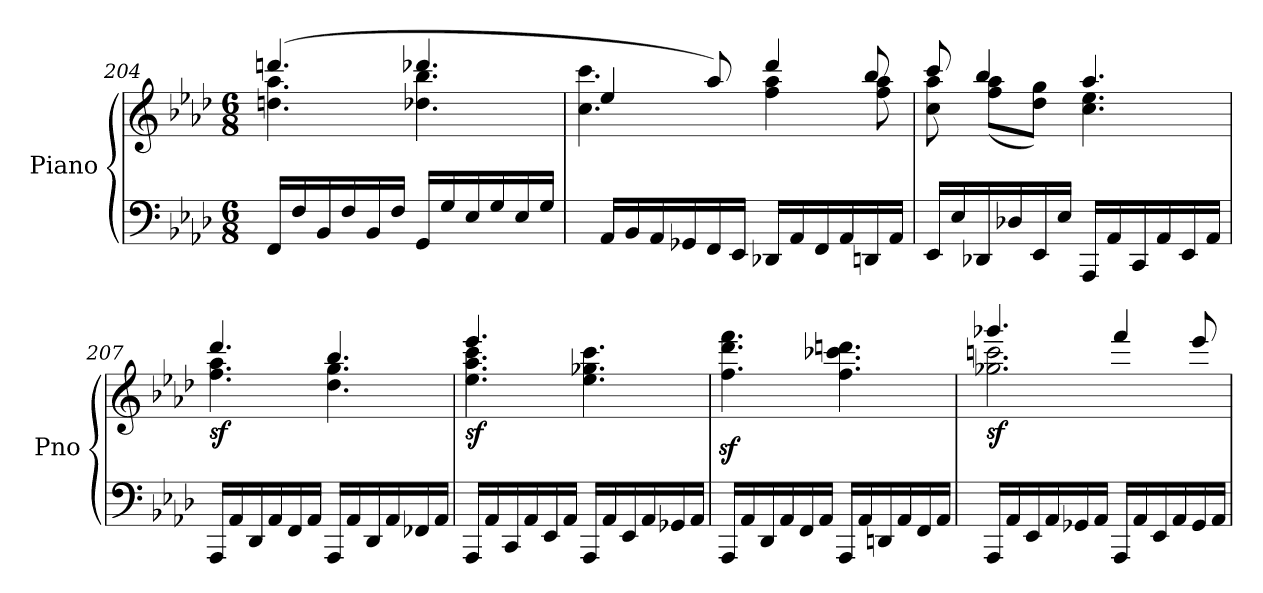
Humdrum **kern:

**kern	**kern	**dynam
*part1	*part1	*part1
*staff2	*staff1	*staff1/2
*I"Piano	*	*
*I'Pno	*	*
*clefF4	*clefG2	*
*k[b-e-a-d-]	*k[b-e-a-d-]	*
*A-:	*A-:	*
*M6/8	*M6/8	*
=204	=204	=204
*	*^	*
16FF/LL	(4.dddn/	4.ddn\ 4.aa-\	.
16F/	.	.	.
16BB-/	.	.	.
16F/	.	.	.
16BB-/	.	.	.
16F/JJ	.	.	.
16GG/LL	4.ddd-X/	4.dd-X\ 4.bb-\	.
16G/	.	.	.
16E-/	.	.	.
16G/	.	.	.
16E-/	.	.	.
16G/JJ	.	.	.
=205	=205	=205	=205
16AA-/LL	4ee-/	4.cc\ 4.ccc\	.
16BB-/	.	.	.
16AA-/	.	.	.
16GG-X/	.	.	.
16FF/	8aa-/)	.	.
16EE-/JJ	.	.	.
16DD-X/LL	4ddd-/	4ff\ 4aa-\	.
16AA-/	.	.	.
16FF/	.	.	.
16AA-/	.	.	.
16DDn/	8bb-/	8ff\ 8aa-\	.
16AA-/JJ	.	.	.
=206	=206	=206	=206
16EE-/LL	8ccc/	8cc\ 8aa-\	.
16E-/	.	.	.
16DD-X/	4bb-/	(8ff\ 8aa-\L	.
16D-X/	.	.	.
16EE-/	.	8dd-\ 8gg\J)	.
16E-/JJ	.	.	.
16AAA-/LL	4.aa-/	4.cc\ 4.ee-\	.
16AA-/	.	.	.
16CC/	.	.	.
16AA-/	.	.	.
16EE-/	.	.	.
16AA-/JJ	.	.	.
!!LO:LB:g=z	!!
=207	=207	=207	=207
!	!	!	!LO:DY:b
16AAA-/LL	4.ddd-/	4.ff\ 4.aa-\	sf
16AA-/	.	.	.
16DD-/	.	.	.
16AA-/	.	.	.
16FF/	.	.	.
16AA-/JJ	.	.	.
16AAA-/LL	4.bb-/	4.dd-\ 4.gg\	.
16AA-/	.	.	.
16DD-/	.	.	.
16AA-/	.	.	.
16FF-X/	.	.	.
16AA-/JJ	.	.	.
=208	=208	=208	=208
!	!	!	!LO:DY:b
16AAA-/LL	4.eee-/	4.ee-\ 4.aa-\ 4.ccc\	sf
16AA-/	.	.	.
16CC/	.	.	.
16AA-/	.	.	.
16EE-/	.	.	.
16AA-/JJ	.	.	.
16AAA-/LL	4.ee-\ 4.gg-X\ 4.ccc\	4.ryy	.
16AA-/	.	.	.
16EE-/	.	.	.
16AA-/	.	.	.
16GG-X/	.	.	.
16AA-/JJ	.	.	.
*	*v	*v	*
=209	=209	=209
16AAA-/LL	4.ff\z< 4.ddd-\z< 4.fff\z<	.
16AA-/	.	.
16DD-/	.	.
16AA-/	.	.
16FF/	.	.
16AA-/JJ	.	.
16AAA-/LL	4.ff\ 4.ccc-X\ 4.dddn\	.
16AA-/	.	.
16DDn/	.	.
16AA-/	.	.
16FF/	.	.
16AA-/JJ	.	.
=210	=210	=210
*	*^	*
!	!	!	!LO:DY:b
16AAA-/LL	4.ggg-X/	2.gg-X\ 2.cccn\	sf
16AA-/	.	.	.
16EE-/	.	.	.
16AA-/	.	.	.
16GG-X/	.	.	.
16AA-/JJ	.	.	.
16AAA-/LL	4fff/	.	.
16AA-/	.	.	.
16EE-/	.	.	.
16AA-/	.	.	.
16GG-/	8eee-/	.	.
16AA-/JJ	.	.	.
*	*v	*v	*
=	=	=
*-	*-	*-
